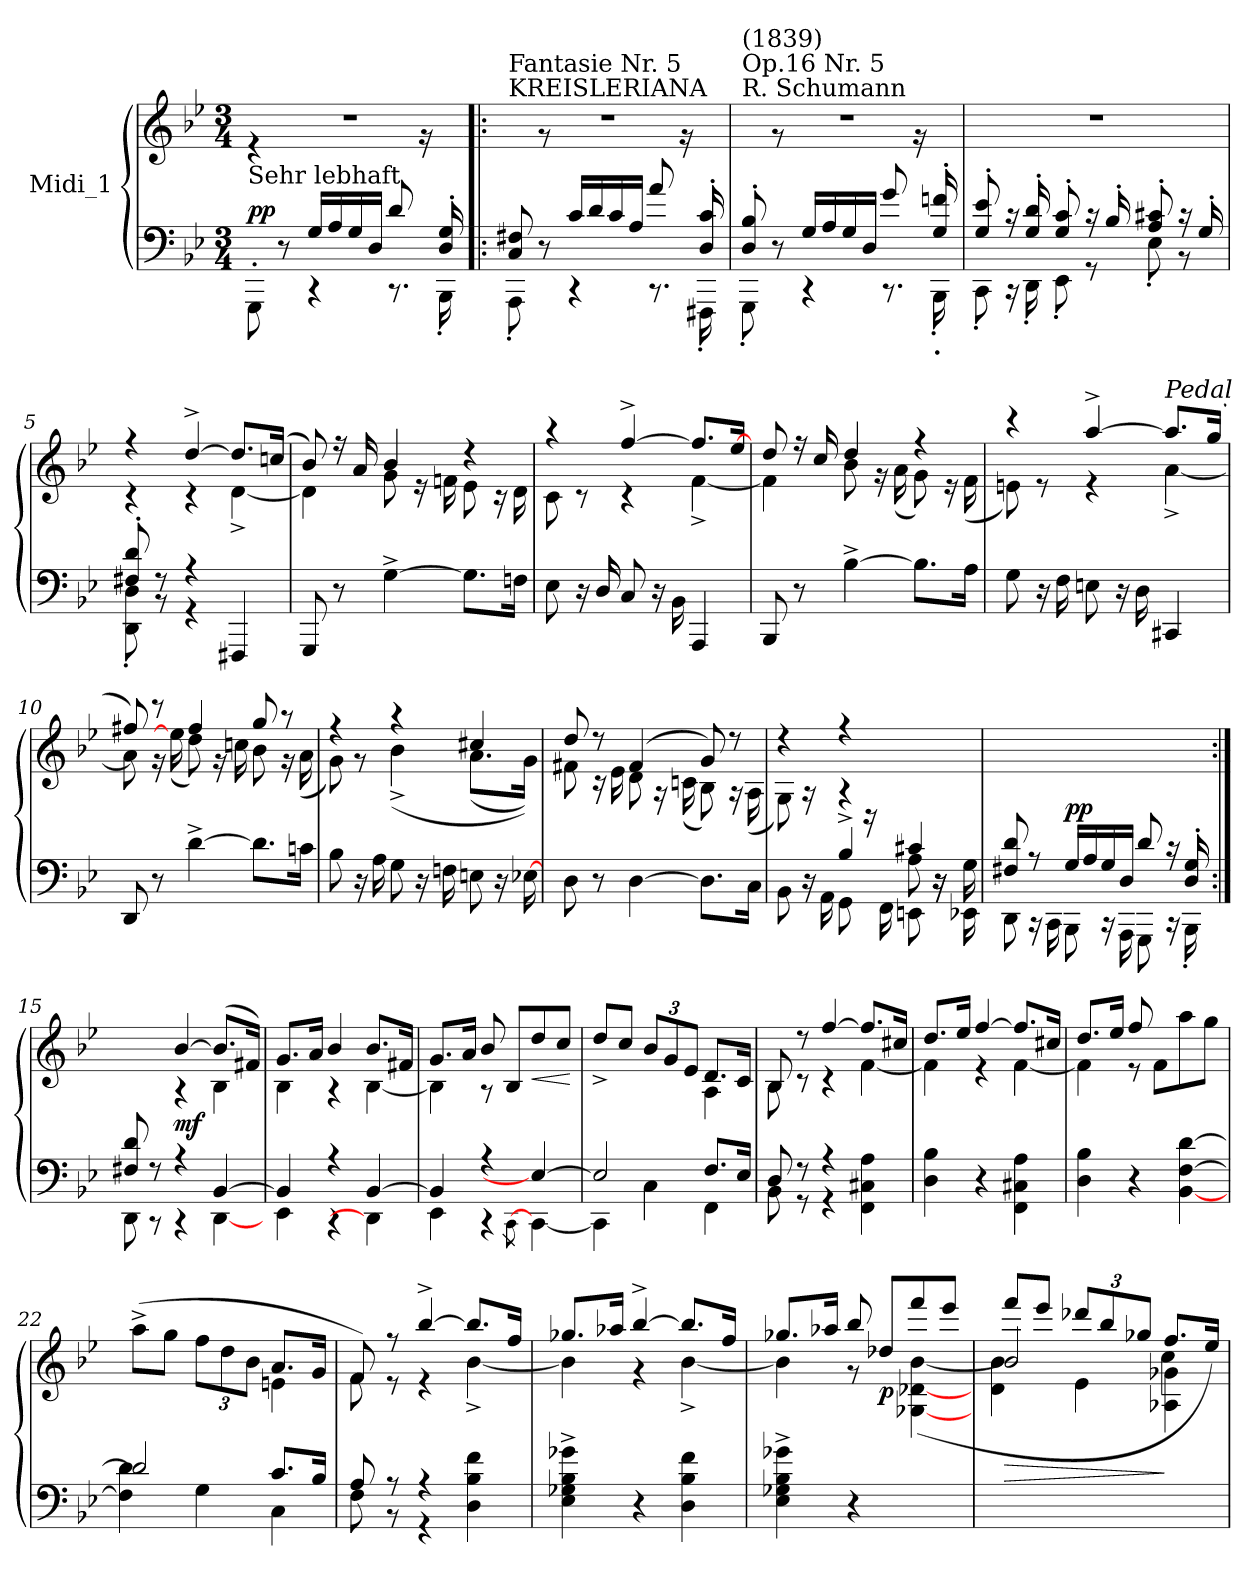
**kern	**kern	**dynam
*part1	*part1	*part1
*staff2	*staff1	*staff1/2
*I"Midi_1	*	*
*clefF4	*clefG2	*
*k[b-e-]	*k[b-e-]	*
*B-:	*B-:	*
*M3/4	*M3/4	*
=1	=1	=1
*^	*^	*
!LO:TX:a:t=Sehr lebhaft	!	!	!	!
!	!	!	!	!LO:DY:a=2
4ryy	8GGG'\	2.r	4r	pp
.	8r	.	.	.
16G/LL	4r	.	4.ryy	.
16A/	.	.	.	.
16G/	.	.	.	.
16D/JJ	.	.	.	.
8d/	8.r	.	.	.
16ryy	.	.	16r	.
16D/' 16G/'	16BBB-'\	.	16ryy	.
=2!|:	=2!|:	=2!|:	=2!|:	=2!|:
!	!	!LO:TX:a:t=KREISLERIANA	!	!
!	!	!LO:TX:a:t=Fantasie Nr. 5	!	!
8C/ 8F#X/	8AAA'\	2.r	8ryy	.
8ryy	8r	.	8r	.
16c/LL	4r	.	4.ryy	.
16d/	.	.	.	.
16c/	.	.	.	.
16A/JJ	.	.	.	.
8a/	8.r	.	.	.
16ryy	.	.	16r	.
16D/' 16c/'	16FFF#X'\	.	16ryy	.
=3	=3	=3	=3	=3
!	!	!LO:TX:a:t=R. Schumann	!	!
!	!	!LO:TX:a:t=Op.16 Nr. 5	!	!
!	!	!LO:TX:a:t=(1839)	!	!
8D/' 8B-/'	8GGG'\	2.r	8ryy	.
8ryy	8r	.	8r	.
16G/LL	4r	.	4.ryy	.
16A/	.	.	.	.
16G/	.	.	.	.
16D/JJ	.	.	.	.
8g/	8.r	.	.	.
16ryy	.	.	16r	.
!LO:TX:b:B:t=.	!	!	!	!
16G/' 16fni/'	16BBB-'\	.	16ryy	.
!!LO:LB:g=z	!!
=4	=4	=4	=4	=4
8G/' 8e-/'	8CC'\	2.r	2ryy	.
16r	16r	.	.	.
16G/' 16d/'	16DD'\	.	.	.
8G/' 8c/'	8EE-'\	.	.	.
16r	8r	.	.	.
16B-'/	.	.	.	.
8A/' 8c#X/'	8E-'\	.	4ryy	.
16r	8r	.	.	.
16G'/	.	.	.	.
=5	=5	=5	=5	=5
8F#X/' 8d/'	8DD\' 8D\'	4r	4r	.
8r	8r	.	.	.
4r	4r	[4dd^/	4r	.
(4FFF#X/	4ryy	8.dd/L]	[4d^\	.
.	.	(>16ccni/Jk	.	.
=6	=6	=6	=6	=6
8GGG/	2ryy	8b-/)	4d\]	.
8r	.	16r	.	.
.	.	16a/	.	.
[4G^\	.	4b-/	8g\	.
.	.	.	16r	.
.	.	.	16fni\	.
8.G\L]	4ryy	4r	8e-\)	.
.	.	.	16r	.
16Fni\Jk	.	.	16d\	.
=7	=7	=7	=7	=7
8E-\	2ryy	4r	8c\	.
16r	.	.	8r	.
16D/	.	.	.	.
8C/	.	[4ff^/	4r	.
16r	.	.	.	.
16BB-\	.	.	.	.
4AAA/	4ryy	8.ff/L]	[4f^\	.
.	.	[16ee-/Jk	.	.
*v	*v	*	*	*
!!LO:LB:g=z	!!
=8	=8	=8	=8
8BBB-/	8dd/	4f\]	.
8r	16r	.	.
.	16cc/	.	.
[4B-^\	4dd/	8b-\	.
.	.	16r	.
.	.	(>16a\	.
8.B-\L]	4r	8g\)	.
.	.	16r	.
16A\Jk	.	(>16f\	.
=9	=9	=9	=9
8G\	4r	8en\)	.
16r	.	8r	.
16F\	.	.	.
8En\	[4aa^/	4r	.
16r	.	.	.
16D\	.	.	.
!	!LO:TX:a:i:t=Pedal	!	!
4CC#X/	8.aa/L]	[4a^\	.
.	(>16gg/Jk	.	.
=10	=10	=10	=10
8DD/	8ff#X/)	8a\]	.
8r	8r	16r	.
.	.	(16ee-i\]	.
[4d^\	4ff#/	8dd\)	.
.	.	16r	.
.	.	16ccni\	.
8.d\L]	8gg/	8b-\	.
.	8r	16r	.
16cni\Jk	.	(16a\	.
=11	=11	=11	=11
8B-\	4r	8g\)	.
16r	.	8r	.
16A\	.	.	.
8G\	4r	(4b-^\	.
16r	.	.	.
16Fni\	.	.	.
8En\	4cc#X/	(>8.a\L	.
16r	.	.	.
[16E-X\	.	16g\Jk))	.
!!LO:LB:g=z	!!
=12	=12	=12	=12
*^	*	*	*
*	*^	*	*	*
8D\	2ryy	2ryy	8dd/	8f#X\	.
8r	.	.	8r	16r	.
.	.	.	.	16e-\	.
[4D\	.	.	(>4f#/	8d\	.
.	.	.	.	16r	.
.	.	.	.	(16cni\	.
8.D\L]	4ryy	4ryy	8g/)	8B-\)	.
.	.	.	8r	16r	.
16C\Jk	.	.	.	(16A\	.
=13	=13	=13	=13	=13	=13
8BB-\	8ryy	4ryy	4r	8G\)	.
16r	16ryy	.	.	16r	.
16ryy	16AA\	.	.	16ryy	.
4ryy	8GG\	4B-^/	4r	4r	.
.	16r	.	.	.	.
.	16FF\	.	.	.	.
4c#X/	8EEn\	8A\	4ryy	4ryy	.
.	16r	16r	.	.	.
.	16EE-X\	16G\	.	.	.
=14	=14	=14	=14	=14	=14
8F#X/ 8d/	8DD\	2ryy	2ryy	2ryy	.
8r	16r	.	.	.	.
.	16CC\	.	.	.	.
!	!	!	!	!	!LO:DY:a=2
16G/LL	8BBB-\	.	.	.	pp
16A/	.	.	.	.	.
16G/	16r	.	.	.	.
16D/JJ	16AAA\	.	.	.	.
8d/	8GGG\	4ryy	4ryy	4ryy	.
16r	16r	.	.	.	.
16D/' 16G/'	16BBB-'\	.	.	.	.
=15:|!	=15:|!	=15:|!	=15:|!	=15:|!	=15:|!
8F#X/ 8d/	8DD\	2ryy	4ryy	4ryy	.
8r	8r	.	.	.	.
!	!	!	!	!	!LO:DY:b
4r	4r	.	[4b-/	4r	mf
[4BB-/	[4DD\	4ryy	(8.b-/L]	4B-\	.
.	.	.	16f#X/Jk)	.	.
*	*v	*v	*	*	*
!!LO:LB:g=z	!!
=16	=16	=16	=16	=16
4BB-/]	4EE-\	8.g/L	4B-\	.
.	.	16a/Jk	.	.
4r	4r	4b-/	4r	.
[4BB-/	4DD\]	8.b-/L	[4B-\	.
.	.	16f#X/Jk	.	.
=17	=17	=17	=17	=17
4BB-/]	4EE-\	8.g/L	4B-\]	.
.	.	16a/Jk	.	.
4r	4r	8b-/	8r	.
.	.	8B-/L	8ryy	.
.	[8qCC\	.	.	.
!	!	!	!	!LO:HP:b
4E-/_	[4CC\	8dd/	4ryy	<
.	.	8cc/J	.	.
*v	*v	*	*	*
*	*v	*v	*
.	.	[
=18	=18	=18
*^	*^	*
2E-/]	4CC\]	8dd^/L	2ryy	.
.	.	8cc/J	.	.
*	*	*Xbrackettup	*	*
.	4C\	12b-/L	.	.
.	.	12g/	.	.
.	.	12e-/J	.	.
8.F/L	4FF\	8.d/L	4A\	.
16E-/Jk	.	16c/Jk	.	.
=19	=19	=19	=19	=19
8D/	8BB-\	8B-/	8B-\	.
8r	8r	8r	8r	.
4r	4r	[4ff/	4r	.
4FF\ 4C#X\ 4A\	4ryy	8.ff/L]	[4f\	.
.	.	16cc#X/Jk	.	.
=20	=20	=20	=20	=20
4D\ 4B-\	2ryy	8.dd/L	4f\]	.
.	.	16ee-/Jk	.	.
4r	.	[4ff/	4r	.
4FF\ 4C#X\ 4A\	4ryy	8.ff/L]	[4f\	.
.	.	16cc#X/Jk	.	.
!!LO:LB:g=z	!!
=21	=21	=21	=21	=21
4D\ 4B-\	2ryy	8.dd/L	4f\]	.
.	.	16ee-/Jk	.	.
4r	.	8ff/	8r	.
.	.	8f\L	8ryy	.
[4BB-\ [4F\ [4d\	4ryy	8aa\	4ryy	.
.	.	8gg\J	.	.
!!LO:PB:g=z	!!
=22	=22	=22	=22	=22
*	*^	*	*	*
2ryy	2d/]	4F\] 4d\	(>8aa^\L	2ryy	.
.	.	.	8gg\J	.	.
.	.	4G\	12ff\L	.	.
.	.	.	12dd\	.	.
.	.	.	12b-\J	.	.
4ryy	8.c/L	4C\	8.a/L	4en\	.
.	16B-/Jk	.	16g/Jk	.	.
=23	=23	=23	=23	=23	=23
2ryy	8A/	8F\	8f/)	8f\	.
.	8r	8r	8r	8r	.
.	4r	4r	[4bb-^/	4r	.
4ryy	4D\ 4B-\ 4f\	4ryy	8.bb-/L]	[4b-^\	.
.	.	.	16ff/Jk	.	.
=24	=24	=24	=24	=24	=24
2ryy	4E-\^ 4G-X\^ 4B-\^ 4g-X\^	2ryy	8.gg-X/L	4b-\]	.
.	.	.	16aa-X/Jk	.	.
.	4r	.	[4bb-^/	4r	.
4ryy	4D\ 4B-\ 4f\	4ryy	8.bb-/L]	[4b-^\	.
.	.	.	16ff/Jk	.	.
=25	=25	=25	=25	=25	=25
2ryy	4E-\^ 4G-X\^ 4B-\^ 4g-X\^	2ryy	8.gg-X/L	4b-\]	.
.	.	.	16aa-X/Jk	.	.
.	4r	.	8bb-/	8r	.
!	!	!	!	!	!LO:DY:b
.	.	.	8dd-X/L	8ryy	p
4ryy	4ryy	4ryy	8fff/	([4G-X\ [4d-X\ [4b-\	.
.	.	.	8eee-/J	.	.
*	*v	*v	*	*	*
*	*	*v	*v	*
!!LO:LB:g=z
=26	=26	=26	=26
!	!	!	!LO:HP:b
*	*	*^	*
*	*	*	*^	*
2ryy	2ryy	8fff/L	2b-/]	4d\ 4b-\	>
.	.	8eee-/J	.	.	.
.	.	12ddd-X/L	.	4e-\	.
.	.	12bb-/	.	.	.
.	.	12gg-X/J	.	.	.
4ryy	4ryy	8.ff/L	4A-X\ 4g-X\	4cc\	]
.	.	16ee-/Jk)	.	.	.
*v	*v	*	*	*	*
*	*v	*v	*v	*
=	=	=
*-	*-	*-
